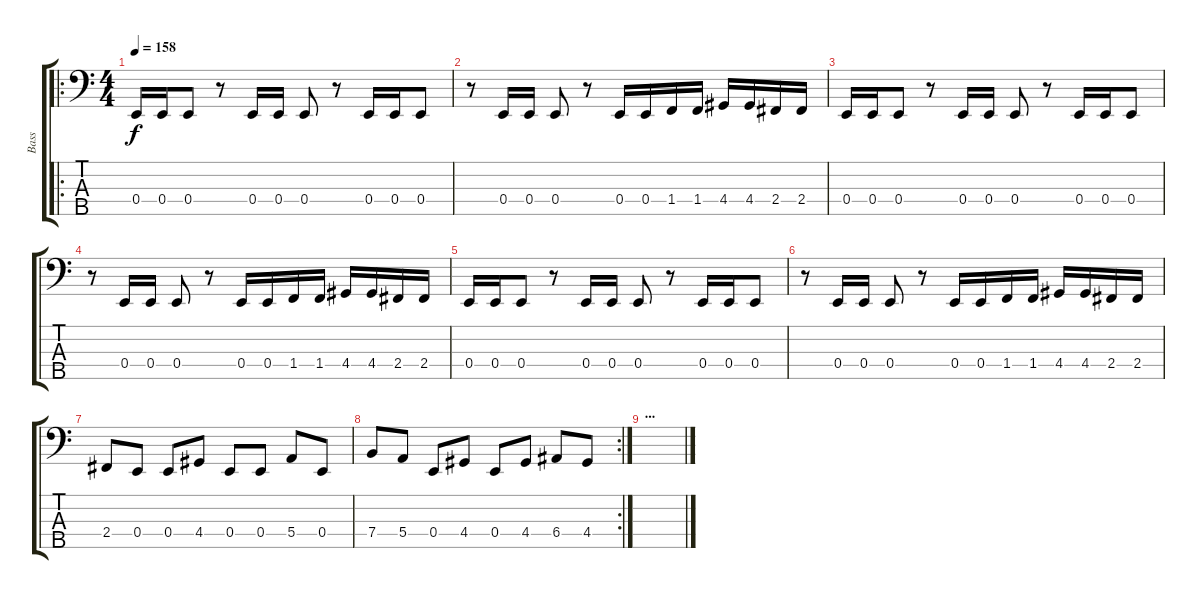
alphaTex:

\track ("Bass" "Bass") {instrument electricbassfinger}
\staff {score tabs}
\tuning (G2 D2 A1 E1 B0) {hide}
\ro
\ts (4 4)
\tempo 158
\clef f4
\ks c
0.4.16{dy f} 0.4.16 0.4.8 r.8 0.4.16 0.4.16 0.4.8 r.8 0.4.16 0.4.16 0.4.8 |
r.8 0.4.16 0.4.16 0.4.8 r.8 0.4.16 0.4.16 1.4.16 1.4.16 4.4.16 4.4.16 2.4.16 2.4.16 |
0.4.16 0.4.16 0.4.8 r.8 0.4.16 0.4.16 0.4.8 r.8 0.4.16 0.4.16 0.4.8 |
r.8 0.4.16 0.4.16 0.4.8 r.8 0.4.16 0.4.16 1.4.16 1.4.16 4.4.16 4.4.16 2.4.16 2.4.16 |
0.4.16 0.4.16 0.4.8 r.8 0.4.16 0.4.16 0.4.8 r.8 0.4.16 0.4.16 0.4.8 |
r.8 0.4.16 0.4.16 0.4.8 r.8 0.4.16 0.4.16 1.4.16 1.4.16 4.4.16 4.4.16 2.4.16 2.4.16 |
2.4.8 0.4.8 0.4.8 4.4.8 0.4.8 0.4.8 5.4.8 0.4.8 |
\rc 2
7.4.8 5.4.8 0.4.8 4.4.8 0.4.8 4.4.8 6.4.8 4.4.8 |
\section ("" "...")
